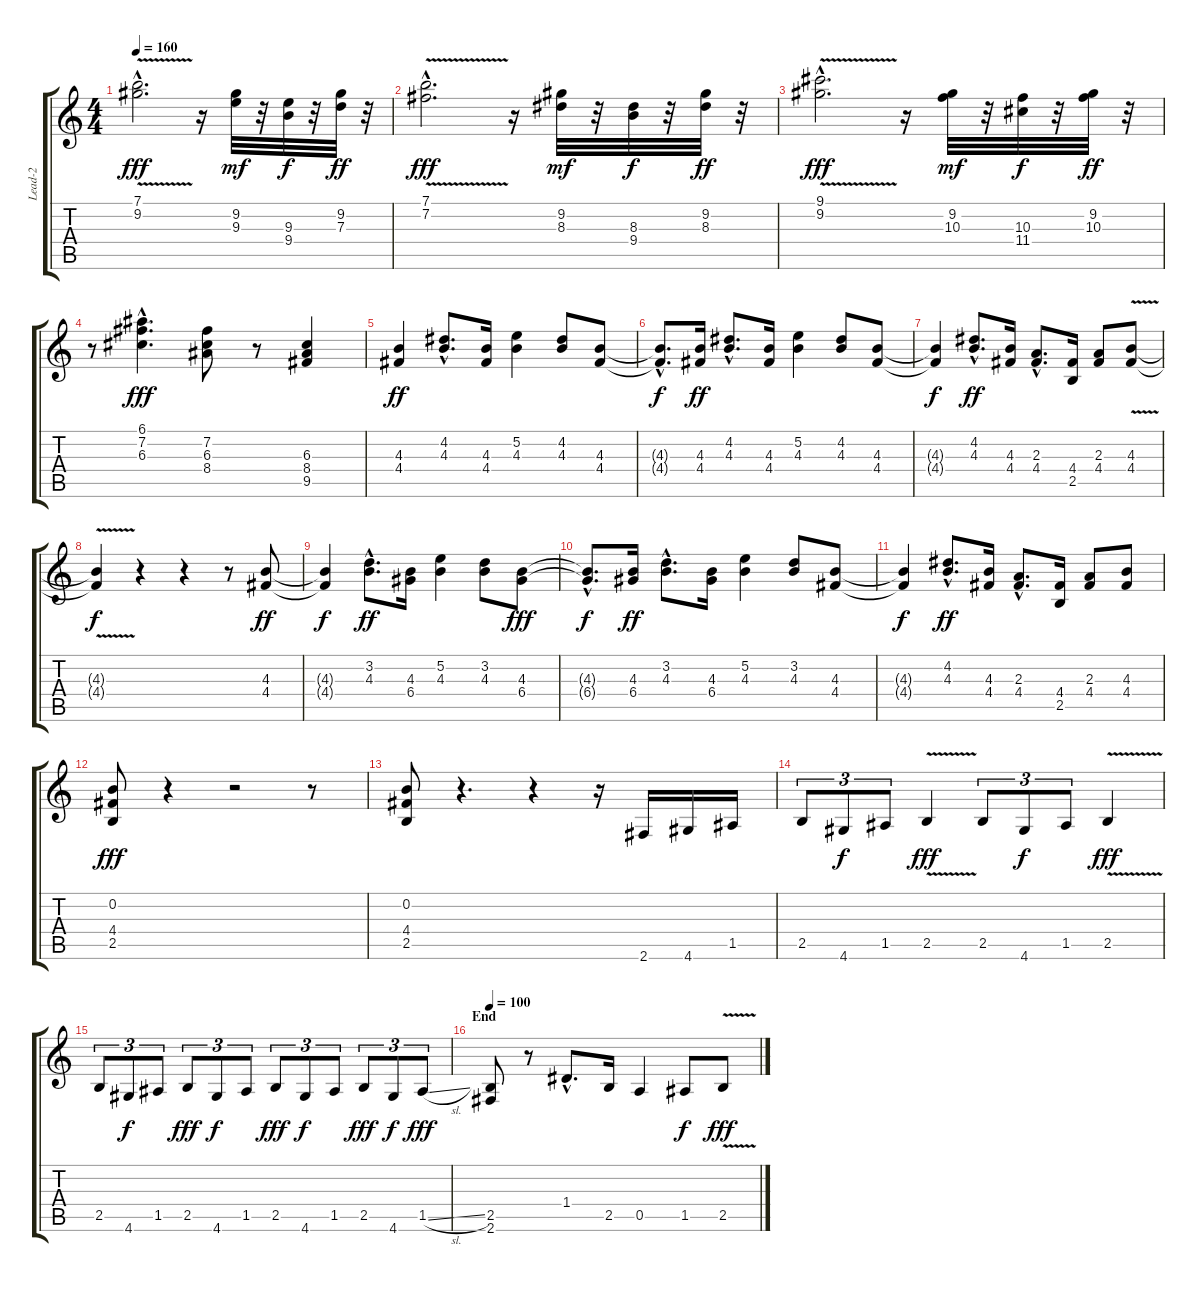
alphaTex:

\track ("Lead-2" "Lead-2") {instrument electricguitarjazz}
\staff {score tabs}
\tuning (E4 B3 G3 D3 A2 E2) {hide}
\ts (4 4)
\tempo 160
\clef g2
\ks c
(7.1{v hac} 9.2{hac}).2{d dy fff} r.16 (9.2 9.3).32{dy mf} r.32 (9.3 9.4).32{dy f} r.32 (9.2 7.3).32{dy ff} r.32 |
(7.1{v hac} 7.2{hac}).2{d dy fff} r.16 (9.2 8.3).32{dy mf} r.32 (8.3 9.4).32{dy f} r.32 (9.2 8.3).32{dy ff} r.32 |
(9.1{v hac} 9.2{hac}).2{d dy fff} r.16 (9.2 10.3).32{dy mf} r.32 (10.3 11.4).32{dy f} r.32 (9.2 10.3).32{dy ff} r.32 |
r.8{volume 16} (6.1{hac} 7.2{hac} 6.3{hac}).4{d dy fff} (7.2 6.3 8.4).8 r.8 (6.3 8.4 9.5).4 |
(4.3 4.4).4{dy ff volume 16 instrument electricbasspick} (4.2{hac} 4.3{hac}).8{d} (4.3 4.4).16 (5.2 4.3).4 (4.2 4.3).8 (4.3 4.4).8 |
(4.3{hac t} 4.4{hac t}).8{d dy f} (4.3 4.4).16{dy ff} (4.2{hac} 4.3{hac}).8{d} (4.3 4.4).16 (5.2 4.3).4 (4.2 4.3).8 (4.3 4.4).8 |
(4.3{t} 4.4{t}).4{dy f} (4.2{hac} 4.3{hac}).8{d dy ff} (4.3 4.4).16 (2.3{hac} 4.4{hac}).8{d} (4.4 2.5).16 (2.3 4.4).8 (4.3{v} 4.4).8 |
(4.3{t} 4.4{t}).4{dy f} r.4 r.4 r.8 (4.3 4.4).8{dy ff} |
(4.3{t} 4.4{t}).4{dy f} (3.2{hac} 4.3{hac}).8{d dy ff} (4.3 6.4).16 (5.2 4.3).4 (3.2 4.3).8 (4.3 6.4).8{dy fff} |
(4.3{hac t} 6.4{hac t}).8{d dy f} (4.3 6.4).16{dy ff} (3.2{hac} 4.3{hac}).8{d} (4.3 6.4).16 (5.2 4.3).4 (3.2 4.3).8 (4.3 4.4).8 |
(4.3{t} 4.4{t}).4{dy f} (4.2{hac} 4.3{hac}).8{d dy ff} (4.3 4.4).16 (2.3{hac} 4.4{hac}).8{d} (4.4 2.5).16 (2.3 4.4).8 (4.3 4.4).8 |
(0.2 4.4 2.5).8{dy fff instrument electricguitarclean} r.4 r.2 r.8 |
(0.2 4.4 2.5).8 r.4{d} r.4 r.16 2.6.16 4.6.16 1.5.16 |
2.5.8{tu (3 2) instrument electricguitarmuted} 4.6.8{tu (3 2) dy f} 1.5.8{tu (3 2)} 2.5{v}.4{dy fff} 2.5.8{tu (3 2)} 4.6.8{tu (3 2) dy f} 1.5.8{tu (3 2)} 2.5{v}.4{dy fff} |
2.5.8{tu (3 2)} 4.6.8{tu (3 2) dy f} 1.5.8{tu (3 2)} 2.5.8{tu (3 2) dy fff} 4.6.8{tu (3 2) dy f} 1.5.8{tu (3 2)} 2.5.8{tu (3 2) dy fff} 4.6.8{tu (3 2) dy f} 1.5.8{tu (3 2)} 2.5.8{tu (3 2) dy fff} 4.6.8{tu (3 2) dy f} 1.5{sl}.8{tu (3 2) dy fff} |
\section ("" "End")
\tempo 100
(2.5 2.6).8{instrument electricbasspick} r.8 1.4{hac}.8{d} 2.5.16 0.5.4 1.5.8{dy f} 2.5{v}.8{dy fff}
